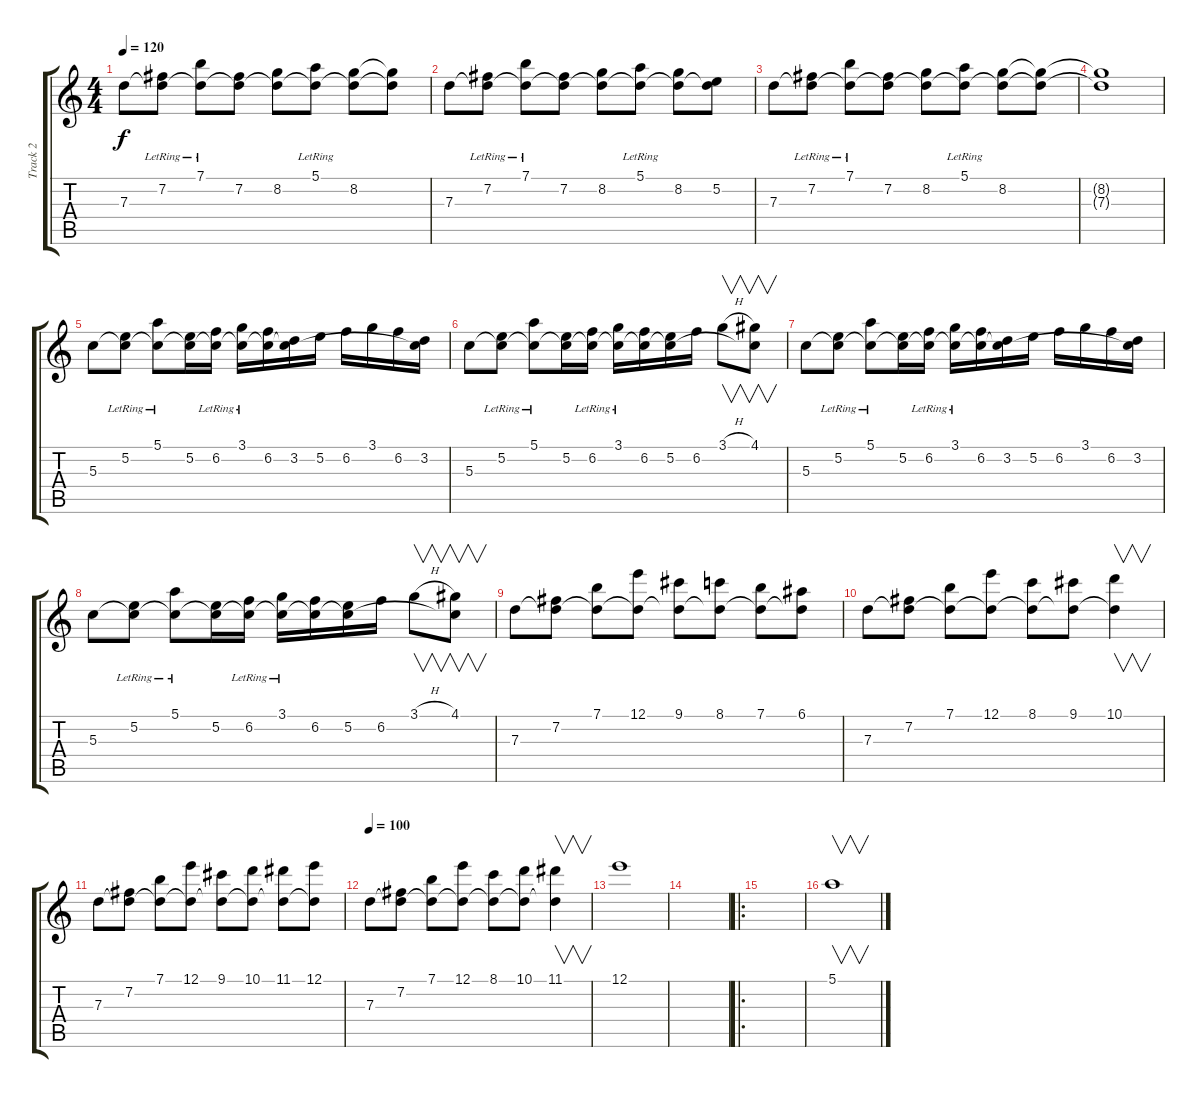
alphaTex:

\track ("Track 2" "Track 2") {instrument distortionguitar}
\staff {score tabs}
\tuning (E4 B3 G3 D3 A2 E2) {hide}
\ts (4 4)
\tempo 120
\clef g2
\ks c
7.3.8{dy f} (7.2{lr} 7.3{t}).8 (7.1{lr} 7.3{t}).8 (7.2 7.3{t}).8 (8.2 7.3{t}).8 (5.1{lr} 7.3{t}).8 (8.2 7.3{t}).8 (8.2{t} 7.3{t}).8 |
7.3.8 (7.2{lr} 7.3{t}).8 (7.1{lr} 7.3{t}).8 (7.2 7.3{t}).8 (8.2 7.3{t}).8 (5.1{lr} 7.3{t}).8 (8.2 7.3{t}).8 (5.2 7.3{t}).8 |
7.3.8 (7.2{lr} 7.3{t}).8 (7.1{lr} 7.3{t}).8 (7.2 7.3{t}).8 (8.2 7.3{t}).8 (5.1{lr} 7.3{t}).8 (8.2 7.3{t}).8 (8.2{t} 7.3{t}).8 |
(8.2{t} 7.3{t}).1 |
5.3.8{volume 15} (5.2{lr} 5.3{t}).8 (5.1{lr} 5.3{t}).8 (5.2 5.3{t}).16 (6.2{lr} 5.3{t}).16 (3.1{lr} 5.3{t}).16 (6.2 5.3{t}).16 (3.2 5.3{t}).16 5.2.16 6.2.16 3.1.16 6.2.16 (3.2 5.3{t}).16 |
5.3.8 (5.2{lr} 5.3{t}).8 (5.1{lr} 5.3{t}).8 (5.2 5.3{t}).16 (6.2{lr} 5.3{t}).16 (3.1{lr} 5.3{t}).16 (6.2 5.3{t}).16 (5.2 5.3{t}).16 6.2.16 3.1{h}.8{v} (4.1 5.3{t}).8{v} |
5.3.8{volume 15} (5.2{lr} 5.3{t}).8 (5.1{lr} 5.3{t}).8 (5.2 5.3{t}).16 (6.2{lr} 5.3{t}).16 (3.1{lr} 5.3{t}).16 (6.2 5.3{t}).16 (3.2 5.3{t}).16 5.2.16 6.2.16 3.1.16 6.2.16 (3.2 5.3{t}).16 |
5.3.8 (5.2{lr} 5.3{t}).8 (5.1{lr} 5.3{t}).8 (5.2 5.3{t}).16 (6.2{lr} 5.3{t}).16 (3.1{lr} 5.3{t}).16 (6.2 5.3{t}).16 (5.2 5.3{t}).16 6.2.16 3.1{h}.8{v} (4.1 5.3{t}).8{v} |
7.3.8 (7.2 7.3{t}).8 (7.1 7.3{t}).8 (12.1 7.3{t}).8 (9.1 7.3{t}).8 (8.1 7.3{t}).8 (7.1 7.3{t}).8 (6.1 7.3{t}).8 |
7.3.8 (7.2 7.3{t}).8 (7.1 7.3{t}).8 (12.1 7.3{t}).8 (8.1 7.3{t}).8 (9.1 7.3{t}).8 (10.1 7.3{t}).4{v} |
7.3.8 (7.2 7.3{t}).8 (7.1 7.3{t}).8 (12.1 7.3{t}).8 (9.1 7.3{t}).8 (10.1 7.3{t}).8 (11.1 7.3{t}).8 (12.1 7.3{t}).8 |
\tempo 100
7.3.8 (7.2 7.3{t}).8 (7.1 7.3{t}).8 (12.1 7.3{t}).8 (8.1 7.3{t}).8 (10.1 7.3{t}).8 (11.1 7.3{t}).4{v} |
12.1.1 |
|
\ro
|
5.1.1{v}
